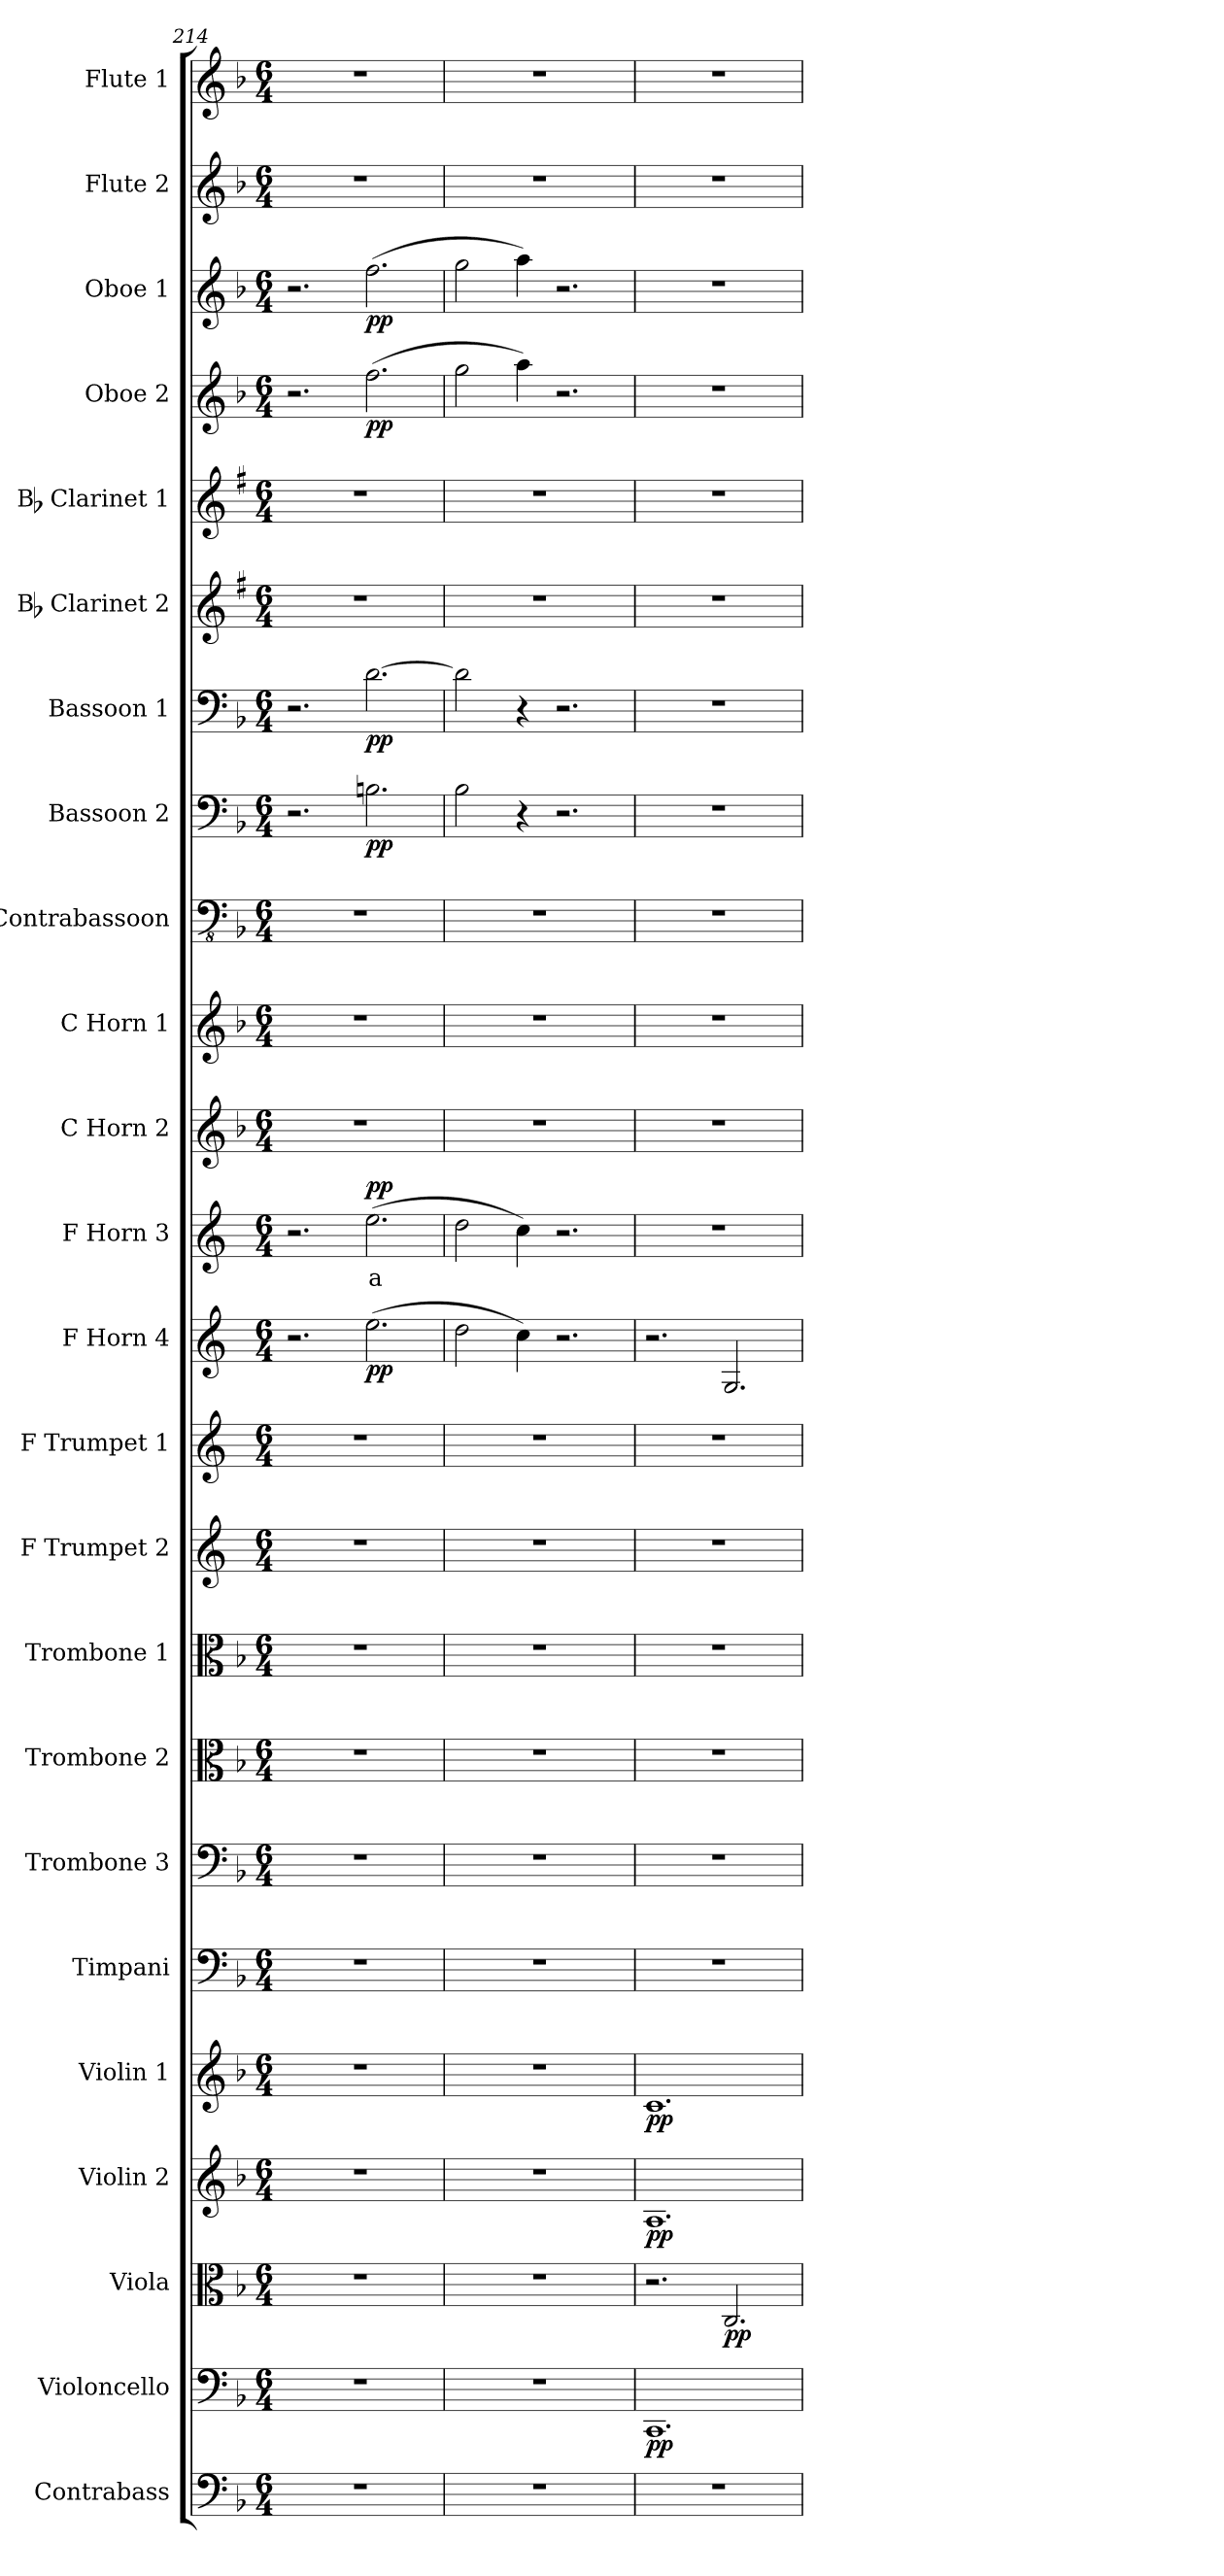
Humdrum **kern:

**kern	**kern	**dynam	**kern	**dynam	**kern	**dynam	**kern	**dynam	**kern	**kern	**kern	**kern	**kern	**kern	**kern	**dynam	**kern	**text	**dynam	**kern	**kern	**kern	**kern	**dynam	**kern	**dynam	**kern	**kern	**kern	**dynam	**kern	**dynam	**kern	**kern
*part24	*part23	*part23	*part22	*part22	*part21	*part21	*part20	*part20	*part19	*part18	*part17	*part16	*part15	*part14	*part13	*part13	*part12	*part12	*part12	*part11	*part10	*part9	*part8	*part8	*part7	*part7	*part6	*part5	*part4	*part4	*part3	*part3	*part2	*part1
*staff24	*staff23	*staff23	*staff22	*staff22	*staff21	*staff21	*staff20	*staff20	*staff19	*staff18	*staff17	*staff16	*staff15	*staff14	*staff13	*staff13	*staff12	*staff12	*staff12	*staff11	*staff10	*staff9	*staff8	*staff8	*staff7	*staff7	*staff6	*staff5	*staff4	*staff4	*staff3	*staff3	*staff2	*staff1
*I"Contrabass	*I"Violoncello	*	*I"Viola	*	*I"Violin 2	*	*I"Violin 1	*	*I"Timpani	*I"Trombone 3	*I"Trombone 2	*I"Trombone 1	*I"F Trumpet 2	*I"F Trumpet 1	*I"F Horn 4	*	*I"F Horn 3	*	*	*I"C Horn 2	*I"C Horn 1	*I"Contrabassoon	*I"Bassoon 2	*	*I"Bassoon 1	*	*I"Bb Clarinet 2	*I"Bb Clarinet 1	*I"Oboe 2	*	*I"Oboe 1	*	*I"Flute 2	*I"Flute 1
*I'Cb	*I'Vc	*	*I'Vla	*	*I'Vln 2	*	*I'Vln 1	*	*I'Timp	*I'Trb 3	*I'Trb 2	*I'Trb 1	*I'Tpt 2	*I'Tpt 1	*I'Hn 4	*	*I'Hn 3	*	*	*I'Hn 2	*I'Hn 1	*I'C Bsn	*I'Bsn 2	*	*I'Bsn 1	*	*I'Cl 2	*I'Cl 1	*I'Ob 2	*	*I'Ob 1	*	*I'Fl 2	*I'Fl 1
!!LO:PB:g=z
*clefF4	*clefF4	*	*clefC3	*	*clefG2	*	*clefG2	*	*clefF4	*clefF4	*clefC3	*clefC3	*clefG2	*clefG2	*clefG2	*	*clefG2	*	*	*clefG2	*clefG2	*clefFv4	*clefF4	*	*clefF4	*	*clefG2	*clefG2	*clefG2	*	*clefG2	*	*clefG2	*clefG2
*ITrd7c12	*	*	*	*	*	*	*	*	*	*	*	*	*ITrd-3c-5	*ITrd-3c-5	*ITrd4c7	*	*ITrd4c7	*	*	*ITrd7c12	*ITrd7c12	*	*	*	*	*	*ITrd1c2	*ITrd1c2	*	*	*	*	*	*
*k[b-]	*k[b-]	*	*k[b-]	*	*k[b-]	*	*k[b-]	*	*k[b-]	*k[b-]	*k[b-]	*k[b-]	*k[b-]	*k[b-]	*k[b-]	*	*k[b-]	*	*	*k[b-]	*k[b-]	*k[b-]	*k[b-]	*	*k[b-]	*	*k[b-]	*k[b-]	*k[b-]	*	*k[b-]	*	*k[b-]	*k[b-]
*M6/4	*M6/4	*	*M6/4	*	*M6/4	*	*M6/4	*	*M6/4	*M6/4	*M6/4	*M6/4	*M6/4	*M6/4	*M6/4	*	*M6/4	*	*	*M6/4	*M6/4	*M6/4	*M6/4	*	*M6/4	*	*M6/4	*M6/4	*M6/4	*	*M6/4	*	*M6/4	*M6/4
=214	=214	=214	=214	=214	=214	=214	=214	=214	=214	=214	=214	=214	=214	=214	=214	=214	=214	=214	=214	=214	=214	=214	=214	=214	=214	=214	=214	=214	=214	=214	=214	=214	=214	=214
1.r	1.r	.	1.r	.	1.r	.	1.r	.	1.r	1.r	1.r	1.r	1.r	1.r	2.r	.	2.r	.	.	1.r	1.r	1.r	2.r	.	2.r	.	1.r	1.r	2.r	.	2.r	.	1.r	1.r
!	!	!	!	!	!	!	!	!	!	!	!	!	!	!	!	!LO:DY:b	!	!LO:LY:b:color=#FF0000	!LO:DY:b	!	!	!	!	!LO:DY:b	!	!LO:DY:b	!	!	!	!LO:DY:b	!	!LO:DY:b	!	!
.	.	.	.	.	.	.	.	.	.	.	.	.	.	.	(2.a\	pp	(2.a\	a	pp	.	.	.	2.Bn\	pp	[2.d\	pp	.	.	(2.ff\	pp	(2.ff\	pp	.	.
=215	=215	=215	=215	=215	=215	=215	=215	=215	=215	=215	=215	=215	=215	=215	=215	=215	=215	=215	=215	=215	=215	=215	=215	=215	=215	=215	=215	=215	=215	=215	=215	=215	=215	=215
1.r	1.r	.	1.r	.	1.r	.	1.r	.	1.r	1.r	1.r	1.r	1.r	1.r	2g\	.	2g\	.	.	1.r	1.r	1.r	2B-\	.	2d\]	.	1.r	1.r	2gg\	.	2gg\	.	1.r	1.r
.	.	.	.	.	.	.	.	.	.	.	.	.	.	.	4f\)	.	4f\)	.	.	.	.	.	4r	.	4r	.	.	.	4aa\)	.	4aa\)	.	.	.
.	.	.	.	.	.	.	.	.	.	.	.	.	.	.	2.r	.	2.r	.	.	.	.	.	2.r	.	2.r	.	.	.	2.r	.	2.r	.	.	.
=216	=216	=216	=216	=216	=216	=216	=216	=216	=216	=216	=216	=216	=216	=216	=216	=216	=216	=216	=216	=216	=216	=216	=216	=216	=216	=216	=216	=216	=216	=216	=216	=216	=216	=216
!	!	!LO:DY:b	!	!	!	!LO:DY:b	!	!LO:DY:b	!	!	!	!	!	!	!	!	!	!	!	!	!	!	!	!	!	!	!	!	!	!	!	!	!	!
1.r	1.CC	pp	2.r	.	1.A	pp	1.c	pp	1.r	1.r	1.r	1.r	1.r	1.r	2.r	.	1.r	.	.	1.r	1.r	1.r	1.r	.	1.r	.	1.r	1.r	1.r	.	1.r	.	1.r	1.r
!	!	!	!	!LO:DY:b	!	!	!	!	!	!	!	!	!	!	!	!	!	!	!	!	!	!	!	!	!	!	!	!	!	!	!	!	!	!
.	.	.	2.C/	pp	.	.	.	.	.	.	.	.	.	.	2.C/	.	.	.	.	.	.	.	.	.	.	.	.	.	.	.	.	.	.	.
=	=	=	=	=	=	=	=	=	=	=	=	=	=	=	=	=	=	=	=	=	=	=	=	=	=	=	=	=	=	=	=	=	=	=
*-	*-	*-	*-	*-	*-	*-	*-	*-	*-	*-	*-	*-	*-	*-	*-	*-	*-	*-	*-	*-	*-	*-	*-	*-	*-	*-	*-	*-	*-	*-	*-	*-	*-	*-
